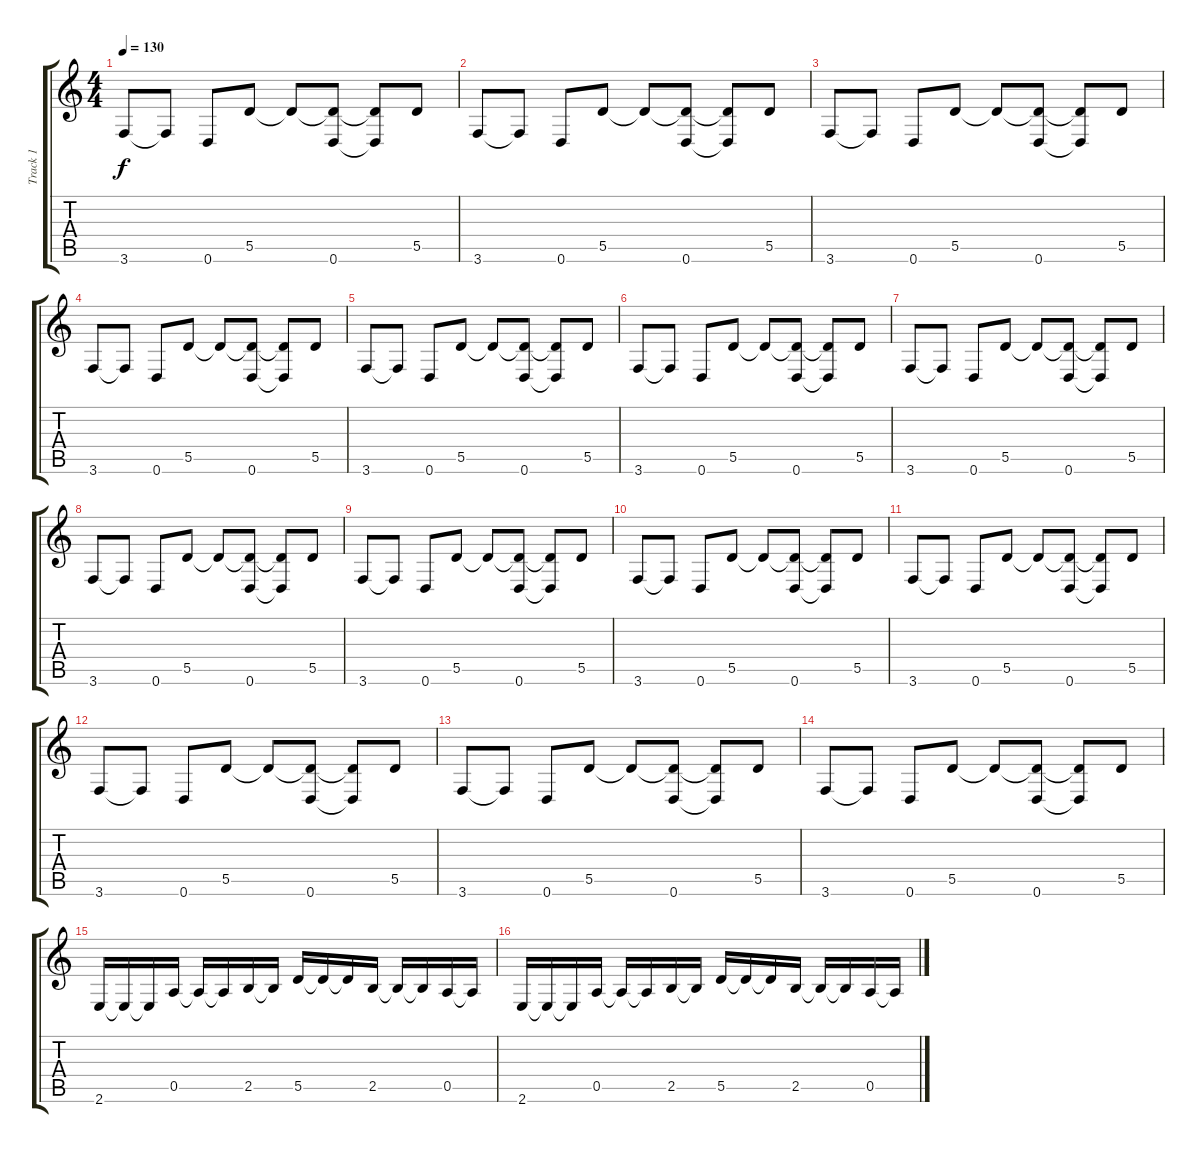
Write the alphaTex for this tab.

\track ("Track 1" "Track 1") {instrument overdrivenguitar}
\staff {score tabs}
\tuning (E4 B3 G3 D3 A2 D2) {hide}
\ts (4 4)
\tempo 130
\clef g2
\ks c
3.6.8{dy f} 3.6{t}.8 0.6.8 5.5.8 5.5{t}.8 (5.5{t} 0.6).8 (5.5{t} 0.6{t}).8 5.5.8 |
3.6.8 3.6{t}.8 0.6.8 5.5.8 5.5{t}.8 (5.5{t} 0.6).8 (5.5{t} 0.6{t}).8 5.5.8 |
3.6.8 3.6{t}.8 0.6.8 5.5.8 5.5{t}.8 (5.5{t} 0.6).8 (5.5{t} 0.6{t}).8 5.5.8 |
3.6.8 3.6{t}.8 0.6.8 5.5.8 5.5{t}.8 (5.5{t} 0.6).8 (5.5{t} 0.6{t}).8 5.5.8 |
3.6.8 3.6{t}.8 0.6.8 5.5.8 5.5{t}.8 (5.5{t} 0.6).8 (5.5{t} 0.6{t}).8 5.5.8 |
3.6.8 3.6{t}.8 0.6.8 5.5.8 5.5{t}.8 (5.5{t} 0.6).8 (5.5{t} 0.6{t}).8 5.5.8 |
3.6.8 3.6{t}.8 0.6.8 5.5.8 5.5{t}.8 (5.5{t} 0.6).8 (5.5{t} 0.6{t}).8 5.5.8 |
3.6.8 3.6{t}.8 0.6.8 5.5.8 5.5{t}.8 (5.5{t} 0.6).8 (5.5{t} 0.6{t}).8 5.5.8 |
3.6.8 3.6{t}.8 0.6.8 5.5.8 5.5{t}.8 (5.5{t} 0.6).8 (5.5{t} 0.6{t}).8 5.5.8 |
3.6.8 3.6{t}.8 0.6.8 5.5.8 5.5{t}.8 (5.5{t} 0.6).8 (5.5{t} 0.6{t}).8 5.5.8 |
3.6.8 3.6{t}.8 0.6.8 5.5.8 5.5{t}.8 (5.5{t} 0.6).8 (5.5{t} 0.6{t}).8 5.5.8 |
3.6.8 3.6{t}.8 0.6.8 5.5.8 5.5{t}.8 (5.5{t} 0.6).8 (5.5{t} 0.6{t}).8 5.5.8 |
3.6.8 3.6{t}.8 0.6.8 5.5.8 5.5{t}.8 (5.5{t} 0.6).8 (5.5{t} 0.6{t}).8 5.5.8 |
3.6.8 3.6{t}.8 0.6.8 5.5.8 5.5{t}.8 (5.5{t} 0.6).8 (5.5{t} 0.6{t}).8 5.5.8 |
2.6.16 2.6{t}.16 2.6{t}.16 0.5.16 0.5{t}.16 0.5{t}.16 2.5.16 2.5{t}.16 5.5.16 5.5{t}.16 5.5{t}.16 2.5.16 2.5{t}.16 2.5{t}.16 0.5.16 0.5{t}.16 |
2.6.16 2.6{t}.16 2.6{t}.16 0.5.16 0.5{t}.16 0.5{t}.16 2.5.16 2.5{t}.16 5.5.16 5.5{t}.16 5.5{t}.16 2.5.16 2.5{t}.16 2.5{t}.16 0.5.16 0.5{t}.16
